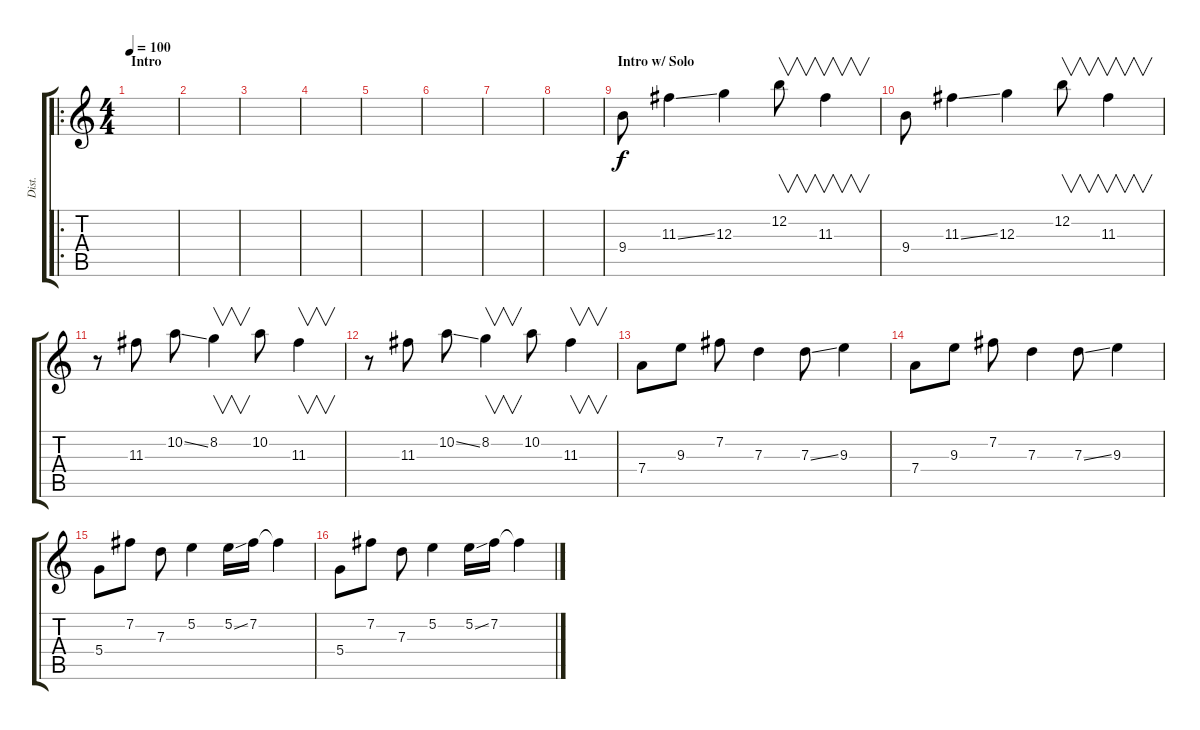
\track ("Dist." "Dist.") {instrument distortionguitar}
\staff {score tabs}
\tuning (E4 B3 G3 D3 A2 E2) {hide}
\ro
\ts (4 4)
\section ("" "Intro")
\tempo 100
\clef g2
\ks c
|
|
|
|
|
|
|
|
\section ("" "Intro w/ Solo")
9.4.8 11.3{ss}.4 12.3.4 12.2.8{v} 11.3.4{v} |
9.4.8 11.3{ss}.4 12.3.4 12.2.8{v} 11.3.4{v} |
r.8 11.3.8 10.2{ss}.8 8.2.4{v} 10.2.8 11.3.4{v} |
r.8 11.3.8 10.2{ss}.8 8.2.4{v} 10.2.8 11.3.4{v} |
7.4.8 9.3.8 7.2.8 7.3.4 7.3{ss}.8 9.3.4 |
7.4.8 9.3.8 7.2.8 7.3.4 7.3{ss}.8 9.3.4 |
5.4.8 7.2.8 7.3.8 5.2.4 5.2{ss}.16 7.2.16 7.2{t}.4 |
5.4.8 7.2.8 7.3.8 5.2.4 5.2{ss}.16 7.2.16 7.2{t}.4
